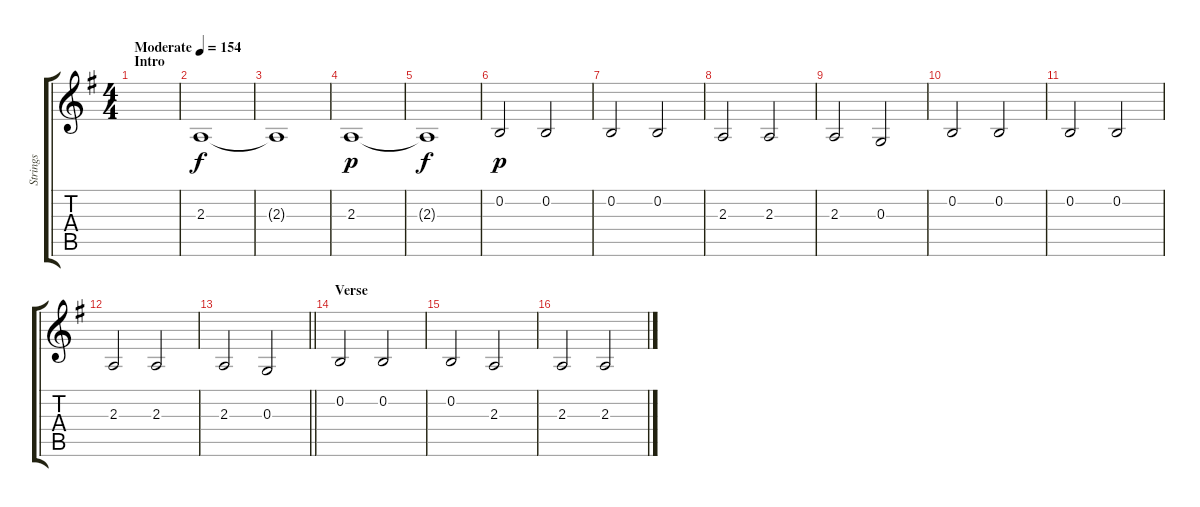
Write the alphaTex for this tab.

\track ("Strings" "Strings") {instrument stringensemble1}
\staff {score tabs}
\tuning (E4 B3 G3 D3 A2 E2) {hide}
\ts (4 4)
\section ("" "Intro")
\tempo (154 "Moderate")
\clef g2
\ks g
|
2.3.1 |
2.3{t}.1{dy f} |
2.3.1{dy p} |
2.3{t}.1{dy f} |
0.2.2{dy p} 0.2.2 |
0.2.2 0.2.2 |
2.3.2 2.3.2 |
2.3.2 0.3.2 |
0.2.2 0.2.2 |
0.2.2 0.2.2 |
2.3.2 2.3.2 |
\barLineRight lightlight
2.3.2 0.3.2 |
\section ("" "Verse")
0.2.2 0.2.2 |
0.2.2 2.3.2 |
2.3.2 2.3.2
